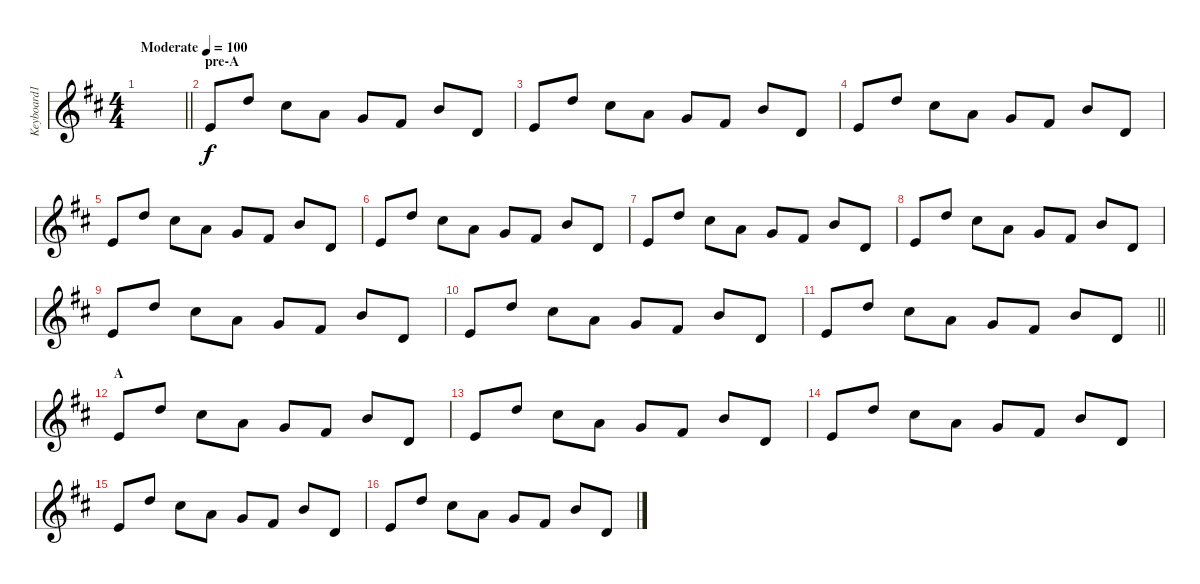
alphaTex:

\track ("Keyboard1" "Keyboard1") {instrument pad3polysynth}
\staff {score}
\tuning (E4 B3 G3 D3 A2 E2) {hide}
\ts (4 4)
\tempo (100 "Moderate")
\clef g2
\barLineRight lightlight
\ks bminor
|
\section ("" "pre-A")
0.1.8 10.1.8 9.1.8 5.1.8 3.1.8 2.1.8 7.1.8 3.2.8 |
0.1.8 10.1.8 9.1.8 5.1.8 3.1.8 2.1.8 7.1.8 3.2.8 |
0.1.8 10.1.8 9.1.8 5.1.8 3.1.8 2.1.8 7.1.8 3.2.8 |
0.1.8 10.1.8 9.1.8 5.1.8 3.1.8 2.1.8 7.1.8 3.2.8 |
0.1.8 10.1.8 9.1.8 5.1.8 3.1.8 2.1.8 7.1.8 3.2.8 |
0.1.8 10.1.8 9.1.8 5.1.8 3.1.8 2.1.8 7.1.8 3.2.8 |
0.1.8 10.1.8 9.1.8 5.1.8 3.1.8 2.1.8 7.1.8 3.2.8 |
0.1.8 10.1.8 9.1.8 5.1.8 3.1.8 2.1.8 7.1.8 3.2.8 |
0.1.8 10.1.8 9.1.8 5.1.8 3.1.8 2.1.8 7.1.8 3.2.8 |
\barLineRight lightlight
0.1.8 10.1.8 9.1.8 5.1.8 3.1.8 2.1.8 7.1.8 3.2.8 |
\section ("" "A")
0.1.8 10.1.8 9.1.8 5.1.8 3.1.8 2.1.8 7.1.8 3.2.8 |
0.1.8 10.1.8 9.1.8 5.1.8 3.1.8 2.1.8 7.1.8 3.2.8 |
0.1.8 10.1.8 9.1.8 5.1.8 3.1.8 2.1.8 7.1.8 3.2.8 |
0.1.8 10.1.8 9.1.8 5.1.8 3.1.8 2.1.8 7.1.8 3.2.8 |
0.1.8 10.1.8 9.1.8 5.1.8 3.1.8 2.1.8 7.1.8 3.2.8
